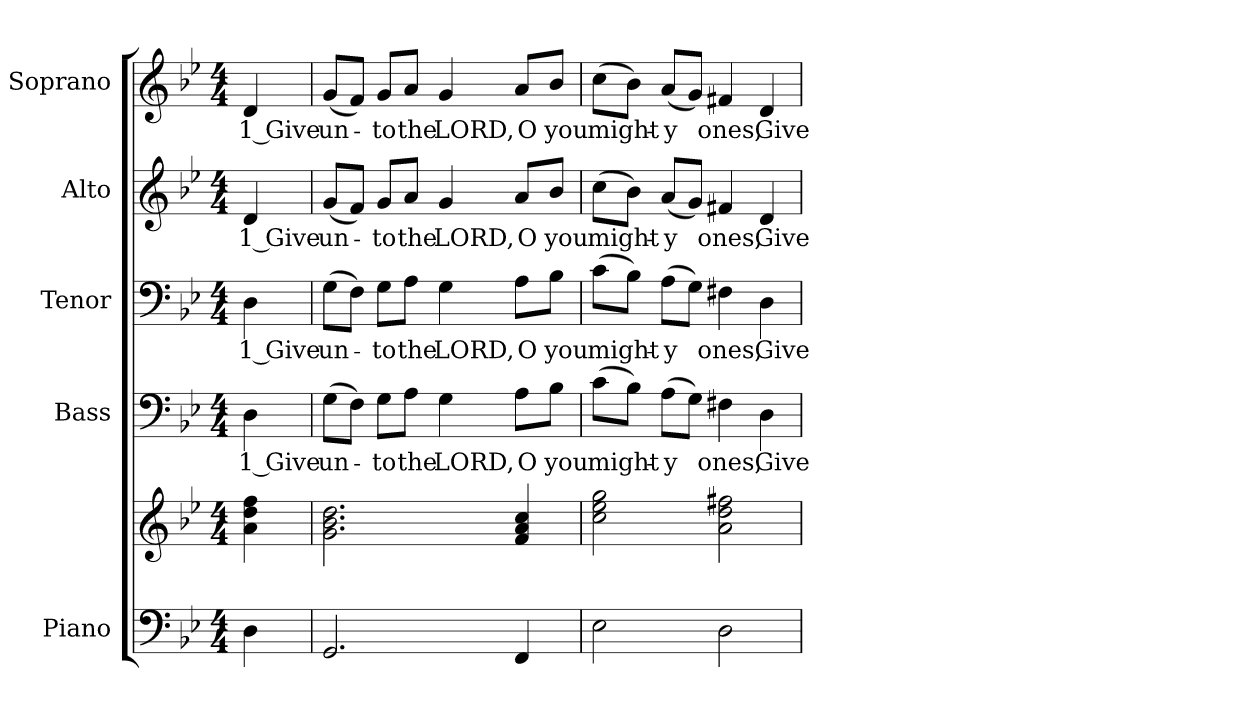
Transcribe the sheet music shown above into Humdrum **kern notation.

**kern	**kern	**kern	**text	**kern	**text	**kern	**text	**kern	**text
*part5	*part5	*part4	*part4	*part3	*part3	*part2	*part2	*part1	*part1
*staff6	*staff5	*staff4	*staff4	*staff3	*staff3	*staff2	*staff2	*staff1	*staff1
*I"Piano	*	*I"Bass	*	*I"Tenor	*	*I"Alto	*	*I"Soprano	*
*I'Pno.	*	*I'B.	*	*I'T.	*	*I'A.	*	*I'S.	*
!!LO:PB:g=z
*clefF4	*clefG2	*clefF4	*	*clefF4	*	*clefG2	*	*clefG2	*
*k[b-e-]	*k[b-e-]	*k[b-e-]	*	*k[b-e-]	*	*k[b-e-]	*	*k[b-e-]	*
*B-:	*B-:	*B-:	*	*B-:	*	*B-:	*	*B-:	*
*M4/4	*M4/4	*M4/4	*	*M4/4	*	*M4/4	*	*M4/4	*
*MM120	*MM120	*MM120	*	*MM120	*	*MM120	*	*MM120	*
=	=	=	=	=	=	=	=	=	=
!	!	!	!LO:LY:b:color=#000000	!	!	!	!	!	!
!	!	!	!	!	!LO:LY:b:color=#000000	!	!	!	!
!	!	!	!	!	!	!	!LO:LY:b:color=#000000	!	!
!	!	!	!	!	!	!	!	!	!LO:LY:b:color=#000000
4Di\	4ai\ 4ddi 4ffi	4Di\	1 Give	4Di\	1 Give	4di/	1 Give	4di/	1 Give
=1	=1	=1	=1	=1	=1	=1	=1	=1	=1
!	!	!	!LO:LY:b:color=#000000	!	!	!	!	!	!
!	!	!	!	!	!LO:LY:b:color=#000000	!	!	!	!
!	!	!	!	!	!	!	!LO:LY:b:color=#000000	!	!
!	!	!	!	!	!	!	!	!	!LO:LY:b:color=#000000
2.GGi/	2.gi\ 2.b-i 2.ddi	(8Gi\L	un-	(8Gi\L	un-	(8gi/L	un-	(8gi/L	un-
.	.	8Fi\J)	.	8Fi\J)	.	8fi/J)	.	8fi/J)	.
!	!	!	!LO:LY:b:color=#000000	!	!	!	!	!	!
!	!	!	!	!	!LO:LY:b:color=#000000	!	!	!	!
!	!	!	!	!	!	!	!LO:LY:b:color=#000000	!	!
!	!	!	!	!	!	!	!	!	!LO:LY:b:color=#000000
.	.	8Gi\L	-to	8Gi\L	-to	8gi/L	-to	8gi/L	-to
!	!	!	!LO:LY:b:color=#000000	!	!	!	!	!	!
!	!	!	!	!	!LO:LY:b:color=#000000	!	!	!	!
!	!	!	!	!	!	!	!LO:LY:b:color=#000000	!	!
!	!	!	!	!	!	!	!	!	!LO:LY:b:color=#000000
.	.	8Ai\J	the	8Ai\J	the	8ai/J	the	8ai/J	the
!	!	!	!LO:LY:b:color=#000000	!	!	!	!	!	!
!	!	!	!	!	!LO:LY:b:color=#000000	!	!	!	!
!	!	!	!	!	!	!	!LO:LY:b:color=#000000	!	!
!	!	!	!	!	!	!	!	!	!LO:LY:b:color=#000000
.	.	4Gi\	LORD,	4Gi\	LORD,	4gi/	LORD,	4gi/	LORD,
!	!	!	!LO:LY:b:color=#000000	!	!	!	!	!	!
!	!	!	!	!	!LO:LY:b:color=#000000	!	!	!	!
!	!	!	!	!	!	!	!LO:LY:b:color=#000000	!	!
!	!	!	!	!	!	!	!	!	!LO:LY:b:color=#000000
4FFi/	4fi/ 4ai 4cci	8Ai\L	O	8Ai\L	O	8ai/L	O	8ai/L	O
!	!	!	!LO:LY:b:color=#000000	!	!	!	!	!	!
!	!	!	!	!	!LO:LY:b:color=#000000	!	!	!	!
!	!	!	!	!	!	!	!LO:LY:b:color=#000000	!	!
!	!	!	!	!	!	!	!	!	!LO:LY:b:color=#000000
.	.	8B-i\J	you	8B-i\J	you	8b-i/J	you	8b-i/J	you
=2	=2	=2	=2	=2	=2	=2	=2	=2	=2
!	!	!	!LO:LY:b:color=#000000	!	!	!	!	!	!
!	!	!	!	!	!LO:LY:b:color=#000000	!	!	!	!
!	!	!	!	!	!	!	!LO:LY:b:color=#000000	!	!
!	!	!	!	!	!	!	!	!	!LO:LY:b:color=#000000
2E-i\	2cci\ 2ee-i 2ggi	(8ci\L	might-	(8ci\L	might-	(8cci\L	might-	(8cci\L	might-
.	.	8B-i\J)	.	8B-i\J)	.	8b-i\J)	.	8b-i\J)	.
!	!	!	!LO:LY:b:color=#000000	!	!	!	!	!	!
!	!	!	!	!	!LO:LY:b:color=#000000	!	!	!	!
!	!	!	!	!	!	!	!LO:LY:b:color=#000000	!	!
!	!	!	!	!	!	!	!	!	!LO:LY:b:color=#000000
.	.	(8Ai\L	-y	(8Ai\L	-y	(8ai/L	-y	(8ai/L	-y
.	.	8Gi\J)	.	8Gi\J)	.	8gi/J)	.	8gi/J)	.
!	!	!	!LO:LY:b:color=#000000	!	!	!	!	!	!
!	!	!	!	!	!LO:LY:b:color=#000000	!	!	!	!
!	!	!	!	!	!	!	!LO:LY:b:color=#000000	!	!
!	!	!	!	!	!	!	!	!	!LO:LY:b:color=#000000
2Di\	2ai\ 2ddi 2ff#Xi	4F#Xi\	ones,	4F#Xi\	ones,	4f#Xi/	ones,	4f#Xi/	ones,
!	!	!	!LO:LY:b:color=#000000	!	!	!	!	!	!
!	!	!	!	!	!LO:LY:b:color=#000000	!	!	!	!
!	!	!	!	!	!	!	!LO:LY:b:color=#000000	!	!
!	!	!	!	!	!	!	!	!	!LO:LY:b:color=#000000
.	.	4Di\	Give	4Di\	Give	4di/	Give	4di/	Give
=	=	=	=	=	=	=	=	=	=
*-	*-	*-	*-	*-	*-	*-	*-	*-	*-
